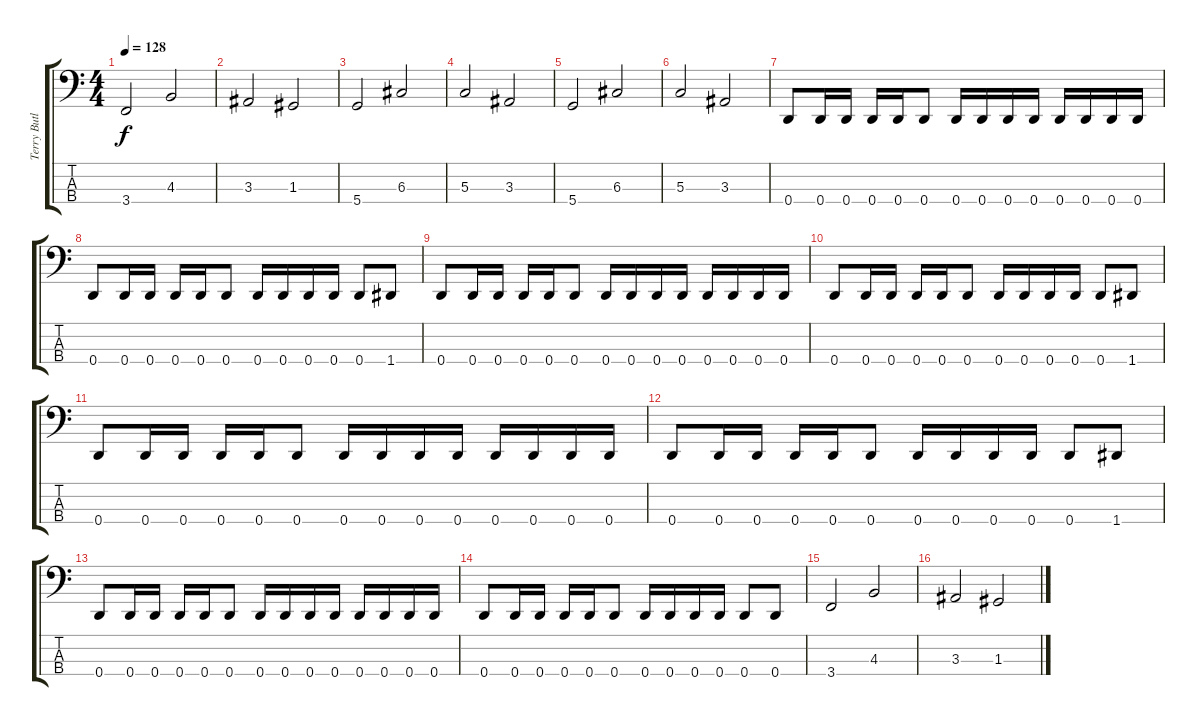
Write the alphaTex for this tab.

\track ("Terry Butler (Bass)" "Terry Butl") {instrument electricbasspick}
\staff {score tabs}
\tuning (F2 C2 G1 D1) {hide}
\ts (4 4)
\tempo 128
\clef f4
\ks c
3.4.2{dy f} 4.3.2 |
3.3.2 1.3.2 |
5.4.2 6.3.2 |
5.3.2 3.3.2 |
5.4.2 6.3.2 |
5.3.2 3.3.2 |
0.4.8 0.4.16 0.4.16 0.4.16 0.4.16 0.4.8 0.4.16 0.4.16 0.4.16 0.4.16 0.4.16 0.4.16 0.4.16 0.4.16 |
0.4.8 0.4.16 0.4.16 0.4.16 0.4.16 0.4.8 0.4.16 0.4.16 0.4.16 0.4.16 0.4.8 1.4.8 |
0.4.8 0.4.16 0.4.16 0.4.16 0.4.16 0.4.8 0.4.16 0.4.16 0.4.16 0.4.16 0.4.16 0.4.16 0.4.16 0.4.16 |
0.4.8 0.4.16 0.4.16 0.4.16 0.4.16 0.4.8 0.4.16 0.4.16 0.4.16 0.4.16 0.4.8 1.4.8 |
0.4.8 0.4.16 0.4.16 0.4.16 0.4.16 0.4.8 0.4.16 0.4.16 0.4.16 0.4.16 0.4.16 0.4.16 0.4.16 0.4.16 |
0.4.8 0.4.16 0.4.16 0.4.16 0.4.16 0.4.8 0.4.16 0.4.16 0.4.16 0.4.16 0.4.8 1.4.8 |
0.4.8 0.4.16 0.4.16 0.4.16 0.4.16 0.4.8 0.4.16 0.4.16 0.4.16 0.4.16 0.4.16 0.4.16 0.4.16 0.4.16 |
0.4.8 0.4.16 0.4.16 0.4.16 0.4.16 0.4.8 0.4.16 0.4.16 0.4.16 0.4.16 0.4.8 0.4.8 |
3.4.2 4.3.2 |
3.3.2 1.3.2
